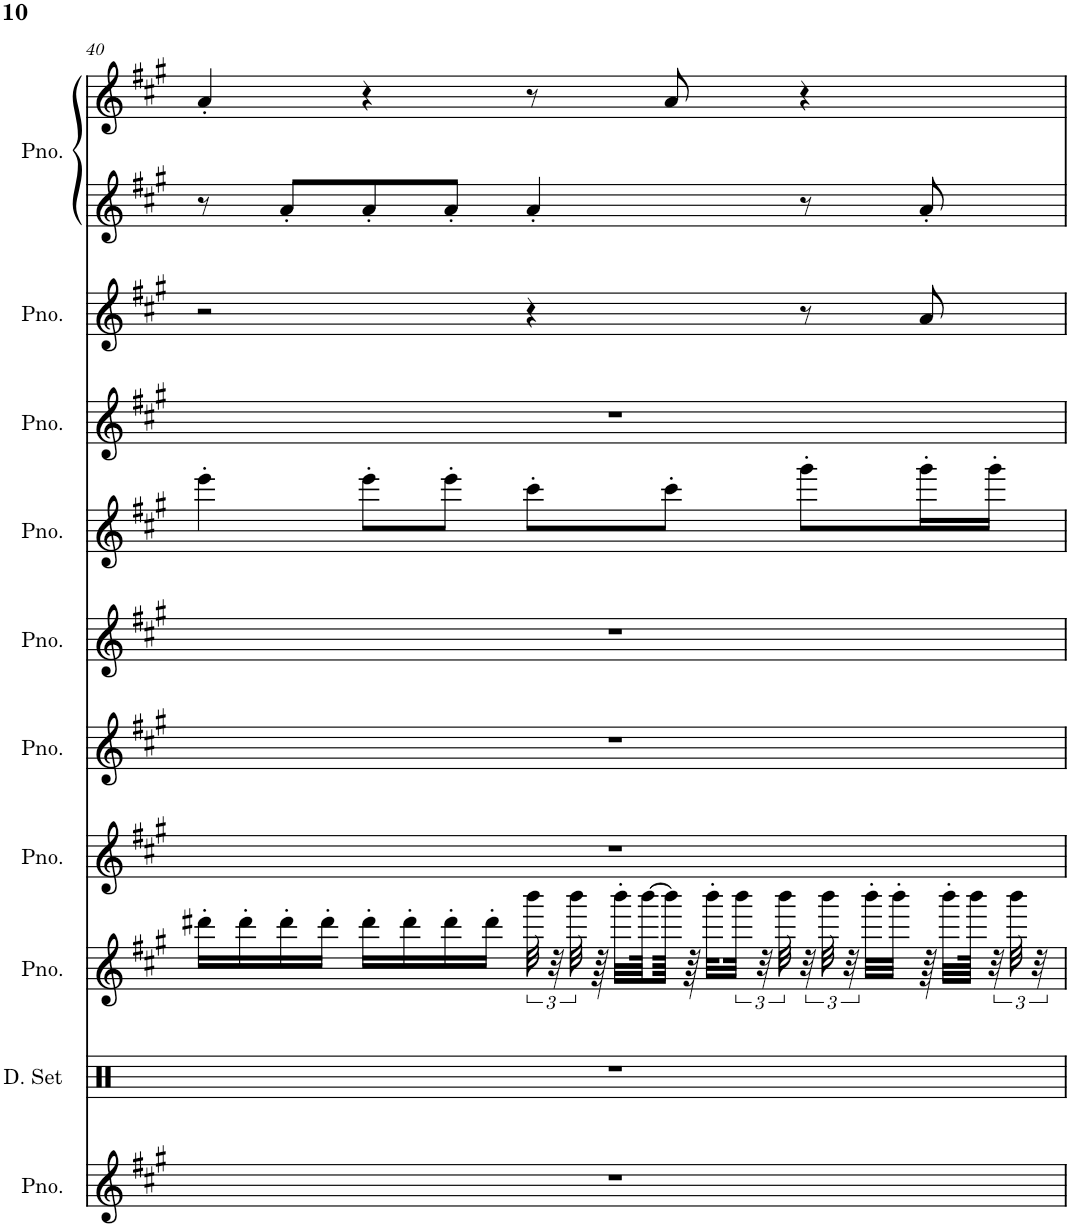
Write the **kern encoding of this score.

**kern	**kern	**kern	**kern	**kern	**kern	**kern	**kern	**kern	**kern	**kern
*part10	*part9	*part8	*part7	*part6	*part5	*part4	*part3	*part2	*part1	*part1
*staff11	*staff10	*staff9	*staff8	*staff7	*staff6	*staff5	*staff4	*staff3	*staff2	*staff1
*I"Piano	*I"Drumset	*I"Piano	*I"Piano	*I"Piano	*I"Piano	*I"Piano	*I"Piano	*I"Piano	*I"Piano	*
*I'Pno.	*I'D. Set	*I'Pno.	*I'Pno.	*I'Pno.	*I'Pno.	*I'Pno.	*I'Pno.	*I'Pno.	*I'Pno.	*
!!LO:PB:g=z
*clefG2	*clefX	*clefG2	*clefG2	*clefG2	*clefG2	*clefG2	*clefG2	*clefG2	*clefG2	*clefG2
*k[f#c#g#]	*k[]	*k[f#c#g#]	*k[f#c#g#]	*k[f#c#g#]	*k[f#c#g#]	*k[f#c#g#]	*k[f#c#g#]	*k[f#c#g#]	*k[f#c#g#]	*k[f#c#g#]
*M4/4	*M4/4	*M4/4	*M4/4	*M4/4	*M4/4	*M4/4	*M4/4	*M4/4	*M4/4	*M4/4
=40	=40	=40	=40	=40	=40	=40	=40	=40	=40	=40
1r	1r	16ddd#X'\LL	1r	1r	1r	4eee'\	1r	2r	8r	4a'/
.	.	16ddd#'\	.	.	.	.	.	.	.	.
.	.	16ddd#'\	.	.	.	.	.	.	8a'/L	.
.	.	16ddd#'\JJ	.	.	.	.	.	.	.	.
.	.	16ddd#'\LL	.	.	.	8eee'\L	.	.	8a'/	4r
.	.	16ddd#'\	.	.	.	.	.	.	.	.
.	.	16ddd#'\	.	.	.	8eee'\J	.	.	8a'/J	.
.	.	16ddd#'\JJ	.	.	.	.	.	.	.	.
.	.	48bbb\	.	.	.	8ccc#'\L	.	4r	4a'/	8r
.	.	48r	.	.	.	.	.	.	.	.
.	.	48bbb\	.	.	.	.	.	.	.	.
.	.	64r	.	.	.	.	.	.	.	.
.	.	32bbb'\LLL	.	.	.	.	.	.	.	.
.	.	[64bbb\L	.	.	.	.	.	.	.	.
.	.	64bbb\JJJJ]	.	.	.	8ccc#'\J	.	.	.	8a/
.	.	64r	.	.	.	.	.	.	.	.
.	.	32bbb'\LLL	.	.	.	.	.	.	.	.
.	.	48bbb\JJJ	.	.	.	.	.	.	.	.
.	.	48r	.	.	.	.	.	.	.	.
.	.	48bbb\	.	.	.	.	.	.	.	.
.	.	48r	.	.	.	8ggg#'\L	.	8r	8r	4r
.	.	48bbb\	.	.	.	.	.	.	.	.
.	.	48r	.	.	.	.	.	.	.	.
.	.	32bbb'\LLL	.	.	.	.	.	.	.	.
.	.	32bbb'\JJJ	.	.	.	.	.	.	.	.
.	.	64r	.	.	.	16ggg#'\L	.	8a/	8a'/	.
.	.	32bbb'\LLL	.	.	.	.	.	.	.	.
.	.	64bbb\JJJk	.	.	.	.	.	.	.	.
.	.	48r	.	.	.	16ggg#'\JJ	.	.	.	.
.	.	48bbb\	.	.	.	.	.	.	.	.
.	.	48r	.	.	.	.	.	.	.	.
=	=	=	=	=	=	=	=	=	=	=
*-	*-	*-	*-	*-	*-	*-	*-	*-	*-	*-
